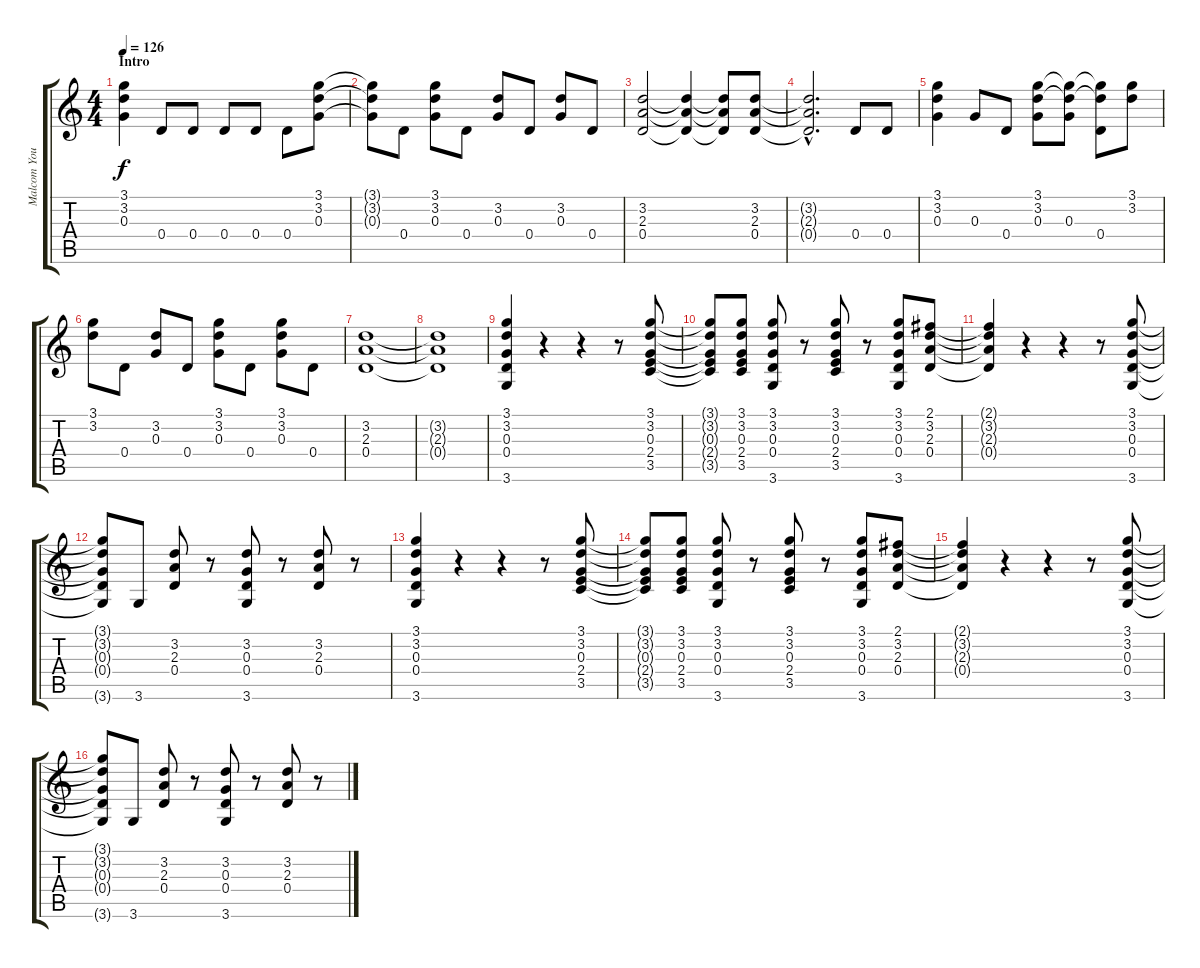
\track ("Malcom Young (Guitar)" "Malcom You") {instrument overdrivenguitar}
\staff {score tabs}
\tuning (E4 B3 G3 D3 A2 E2) {hide}
\ts (4 4)
\section ("" "Intro")
\tempo 126
\clef g2
\ks c
(3.1 3.2 0.3).4{dy f instrument overdrivenguitar} 0.4.8 0.4.8 0.4.8 0.4.8 0.4.8 (3.1 3.2 0.3).8 |
(3.1{t} 3.2{t} 0.3{t}).8 0.4.8 (3.1 3.2 0.3).8 0.4.8 (3.2 0.3).8 0.4.8 (3.2 0.3).8 0.4.8 |
(3.2 2.3 0.4).2 (3.2{t} 2.3{t} 0.4{t}).4 (3.2{t} 2.3{t} 0.4{t}).8 (3.2 2.3 0.4).8 |
(3.2{hac t} 2.3{hac t} 0.4{hac t}).2{d} 0.4.8 0.4.8 |
(3.1 3.2 0.3).4 0.3.8 0.4.8 (3.1 3.2 0.3).8 (3.1{t} 3.2{t} 0.3).8 (3.1{t} 3.2{t} 0.4).8 (3.1 3.2).8 |
(3.1 3.2).8 0.4.8 (3.2 0.3).8 0.4.8 (3.1 3.2 0.3).8 0.4.8 (3.1 3.2 0.3).8 0.4.8 |
(3.2 2.3 0.4).1 |
(3.2{t} 2.3{t} 0.4{t}).1 |
(3.1 3.2 0.3 0.4 3.6).4 r.4 r.4 r.8 (3.1 3.2 0.3 2.4 3.5).8 |
(3.1{t} 3.2{t} 0.3{t} 2.4{t} 3.5{t}).8 (3.1 3.2 0.3 2.4 3.5).8 (3.1 3.2 0.3 0.4 3.6).8 r.8 (3.1 3.2 0.3 2.4 3.5).8 r.8 (3.1 3.2 0.3 0.4 3.6).8 (2.1 3.2 2.3 0.4).8 |
(2.1{t} 3.2{t} 2.3{t} 0.4{t}).4 r.4 r.4 r.8 (3.1 3.2 0.3 0.4 3.6).8 |
(3.1{t} 3.2{t} 0.3{t} 0.4{t} 3.6{t}).8 3.6.8 (3.2 2.3 0.4).8 r.8 (3.2 0.3 0.4 3.6).8 r.8 (3.2 2.3 0.4).8 r.8 |
(3.1 3.2 0.3 0.4 3.6).4 r.4 r.4 r.8 (3.1 3.2 0.3 2.4 3.5).8 |
(3.1{t} 3.2{t} 0.3{t} 2.4{t} 3.5{t}).8 (3.1 3.2 0.3 2.4 3.5).8 (3.1 3.2 0.3 0.4 3.6).8 r.8 (3.1 3.2 0.3 2.4 3.5).8 r.8 (3.1 3.2 0.3 0.4 3.6).8 (2.1 3.2 2.3 0.4).8 |
(2.1{t} 3.2{t} 2.3{t} 0.4{t}).4 r.4 r.4 r.8 (3.1 3.2 0.3 0.4 3.6).8 |
(3.1{t} 3.2{t} 0.3{t} 0.4{t} 3.6{t}).8 3.6.8 (3.2 2.3 0.4).8 r.8 (3.2 0.3 0.4 3.6).8 r.8 (3.2 2.3 0.4).8 r.8
